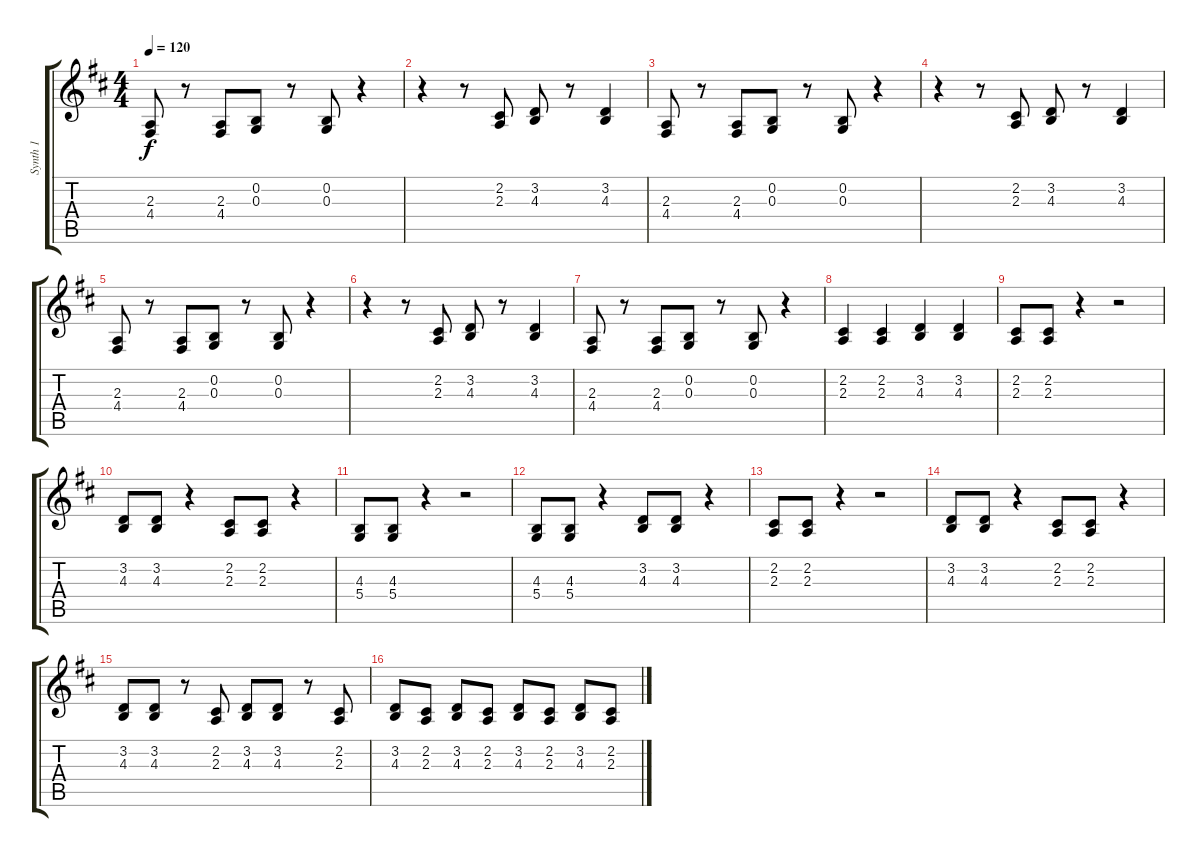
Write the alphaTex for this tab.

\track ("Synth 1" "Synth 1") {instrument lead2sawtooth}
\staff {score tabs}
\tuning (E4 B3 G3 D3 A2 E2) {hide}
\ts (4 4)
\tempo 120
\clef g2
\ks d
(2.3 4.4).8{dy f} r.8 (2.3 4.4).8 (0.2 0.3).8 r.8 (0.2 0.3).8 r.4 |
r.4 r.8 (2.2 2.3).8 (3.2 4.3).8 r.8 (3.2 4.3).4 |
(2.3 4.4).8 r.8 (2.3 4.4).8 (0.2 0.3).8 r.8 (0.2 0.3).8 r.4 |
r.4 r.8 (2.2 2.3).8 (3.2 4.3).8 r.8 (3.2 4.3).4 |
(2.3 4.4).8 r.8 (2.3 4.4).8 (0.2 0.3).8 r.8 (0.2 0.3).8 r.4 |
r.4 r.8 (2.2 2.3).8 (3.2 4.3).8 r.8 (3.2 4.3).4 |
(2.3 4.4).8 r.8 (2.3 4.4).8 (0.2 0.3).8 r.8 (0.2 0.3).8 r.4 |
(2.2 2.3).4 (2.2 2.3).4 (3.2 4.3).4 (3.2 4.3).4 |
(2.2 2.3).8 (2.2 2.3).8 r.4 r.2 |
(3.2 4.3).8 (3.2 4.3).8 r.4 (2.2 2.3).8 (2.2 2.3).8 r.4 |
(4.3 5.4).8 (4.3 5.4).8 r.4 r.2 |
(4.3 5.4).8 (4.3 5.4).8 r.4 (3.2 4.3).8 (3.2 4.3).8 r.4 |
(2.2 2.3).8 (2.2 2.3).8 r.4 r.2 |
(3.2 4.3).8 (3.2 4.3).8 r.4 (2.2 2.3).8 (2.2 2.3).8 r.4 |
(3.2 4.3).8 (3.2 4.3).8 r.8 (2.2 2.3).8 (3.2 4.3).8 (3.2 4.3).8 r.8 (2.2 2.3).8 |
(3.2 4.3).8 (2.2 2.3).8 (3.2 4.3).8 (2.2 2.3).8 (3.2 4.3).8 (2.2 2.3).8 (3.2 4.3).8 (2.2 2.3).8
